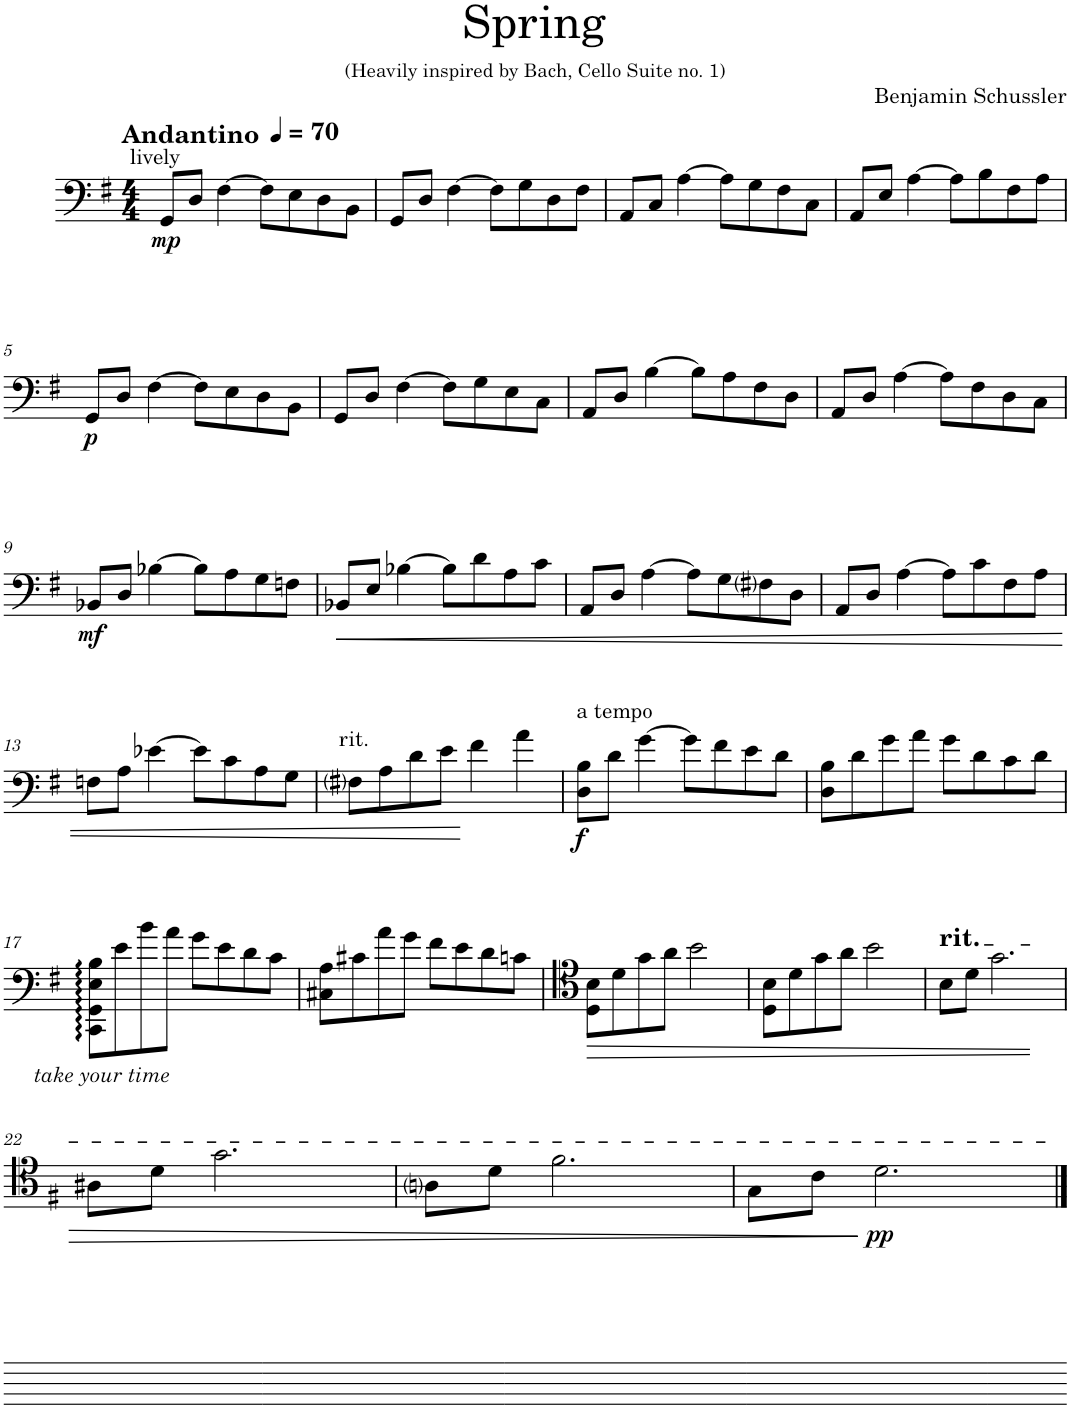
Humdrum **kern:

**kern	**dynam
*part1	*part1
*staff1	*staff1
*I"Violoncello	*
*I'Vc.	*
*clefF4	*
*k[f#]	*
*M4/4	*
*MM70	*
=1	=1
!LO:TX:a:t=lively	!
!LO:TX:a:B:t=Andantino	!
!	!LO:DY:b
8GG/L	mp
8D/J	.
[4F#\	.
8F#\L]	.
8E\	.
8D\	.
8BB\J	.
=2	=2
8GG/L	.
8D/J	.
[4F#\	.
8F#\L]	.
8G\	.
8D\	.
8F#\J	.
=3	=3
8AA/L	.
8C/J	.
[4A\	.
8A\L]	.
8G\	.
8F#\	.
8C\J	.
=4	=4
8AA/L	.
8E/J	.
[4A\	.
8A\L]	.
8B\	.
8F#\	.
8A\J	.
!!LO:LB:g=z
=5	=5
!	!LO:DY:b
8GG/L	p
8D/J	.
[4F#\	.
8F#\L]	.
8E\	.
8D\	.
8BB\J	.
=6	=6
8GG/L	.
8D/J	.
[4F#\	.
8F#\L]	.
8G\	.
8E\	.
8C\J	.
=7	=7
8AA/L	.
8D/J	.
[4B\	.
8B\L]	.
8A\	.
8F#\	.
8D\J	.
=8	=8
8AA/L	.
8D/J	.
[4A\	.
8A\L]	.
8F#\	.
8D\	.
8C\J	.
!!LO:LB:g=z
=9	=9
!	!LO:DY:b
8BB-X/L	mf
8D/J	.
[4B-X\	.
8B-\L]	.
8A\	.
8G\	.
8Fn\J	.
=10	=10
!	!LO:HP:b
8BB-X/L	<
8E/J	.
[4B-X\	.
8B-\L]	.
8d\	.
8A\	.
8c\J	.
=11	=11
8AA/L	.
8D/J	.
[4A\	.
8A\L]	.
8G\	.
8F#i\	.
8D\J	.
=12	=12
8AA/L	.
8D/J	.
[4A\	.
8A\L]	.
8c\	.
8F#\	.
8A\J	.
!!LO:LB:g=z
=13	=13
8Fn\L	.
8A\J	.
[4e-X\	.
8e-\L]	.
8c\	.
8A\	.
8G\J	.
=14	=14
!LO:TX:a:t=rit.	!
8F#i\L	.
8A\	.
8d\	.
8e\J	.
4f#\	[
4a\	.
=15	=15
!LO:TX:a:t=a tempo	!
!	!LO:DY:b
8D\ 8B\L	f
8d\J	.
[4g\	.
8g\L]	.
8f#\	.
8e\	.
8d\J	.
=16	=16
8D\ 8B\L	.
8d\	.
8g\	.
8a\J	.
8g\L	.
8d\	.
8c\	.
8d\J	.
!!LO:LB:g=z
=17	=17
!LO:TX:b:i:t=take your time	!
8CC\: 8GG\: 8E\: 8B\:L	.
8e\	.
8b\	.
8a\J	.
8g\L	.
8e\	.
8d\	.
8c\J	.
=18	=18
8C#X\ 8A\L	.
8c#X\	.
8a\	.
8g\J	.
8f#\L	.
8e\	.
8d\	.
8cn\J	.
=19	=19
!	!LO:HP:b
8D\ 8B\L	>
8d\	.
8g\	.
8a\J	.
2b\	.
=20	=20
8D\ 8B\L	.
8d\	.
8g\	.
8a\J	.
2b\	.
=21	=21
!LO:TX:a:t=rit.	!
8B\L	.
8d\J	.
2.g\	.
!!LO:LB:g=z
=22	=22
8A#X\L	.
8d\J	.
2.g\	.
=23	=23
8Ani\L	.
8d\J	.
2.f#\	.
=24	=24
8G\L	.
8c\J	.
!	!LO:DY:n=1:b
2.d\	] pp
!!LO:LB:g=z
==25	==25
*k[f#]	*
8GGL	.
8DJ	.
4.F#	.
8EL	.
8D	.
8BBJ	.
=26-	=26-
8GGL	.
8DJ	.
4.F#	.
8EL	.
8D	.
8BBJ	.
=27-	=27-
8CL	.
8EJ	.
4.B	.
8AL	.
8G	.
8EJ	.
=28-	=28-
8CL	.
8E-XJ	.
4.B	.
8AL	.
8G	.
8E-;<J	.
=29-	=29-
2D 2F#	.
=-	=-
*-	*-
